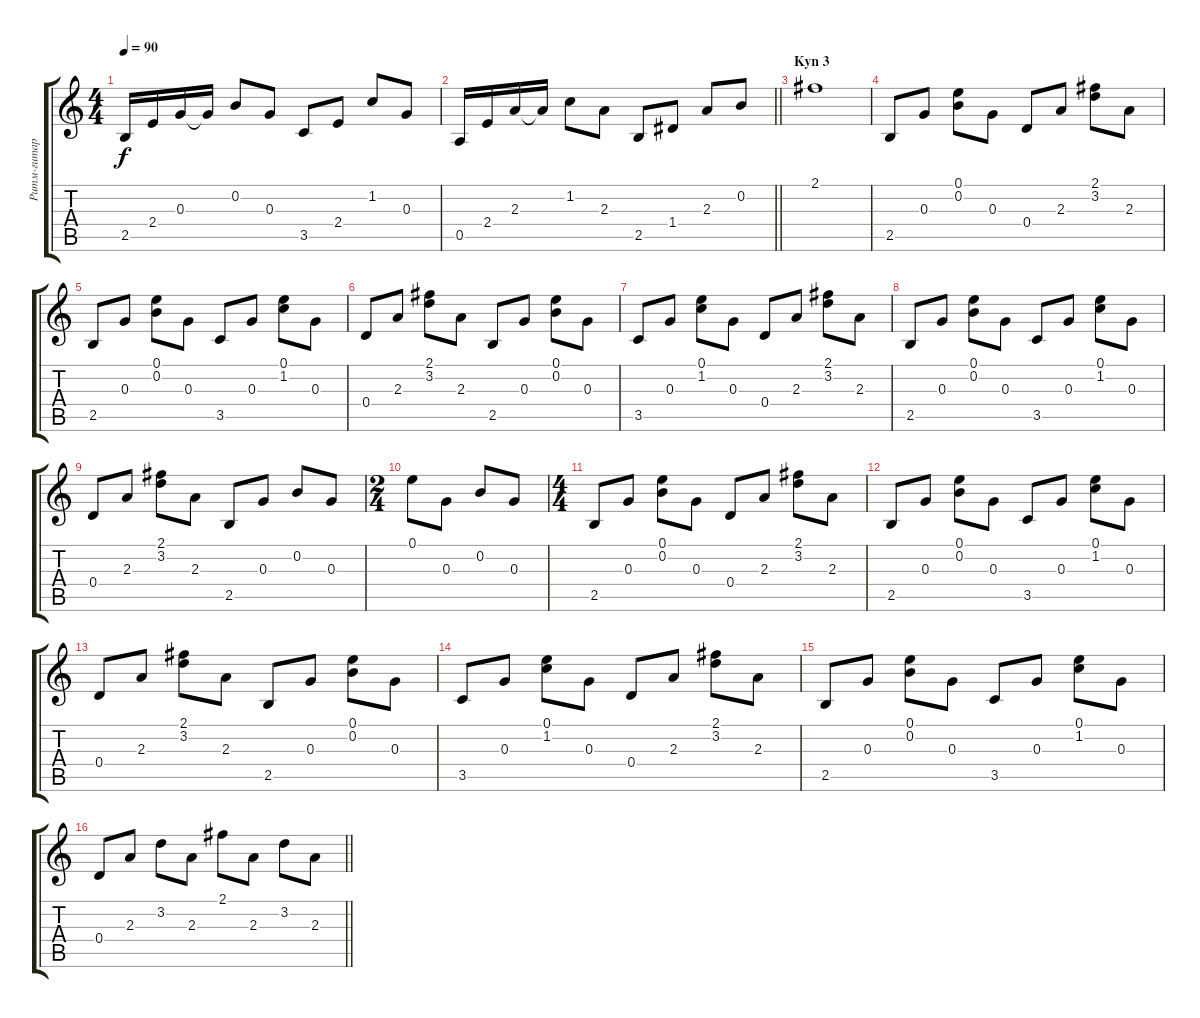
\track ("Ритм-гитара." "Ритм-гитар") {instrument acousticguitarsteel}
\staff {score tabs}
\tuning (E4 B3 G3 D3 A2 E2) {hide}
\ts (4 4)
\tempo 90
\clef g2
\ks c
2.5.16{dy f} 2.4.16 0.3.16 0.3{t}.16 0.2.8 0.3.8 3.5.8 2.4.8 1.2.8 0.3.8 |
\barLineRight lightlight
0.5.16 2.4.16 2.3.16 2.3{t}.16 1.2.8 2.3.8 2.5.8 1.4.8 2.3.8 0.2.8 |
\section ("" "Kyn 3")
2.1.1 |
2.5.8 0.3.8 (0.1 0.2).8 0.3.8 0.4.8 2.3.8 (2.1 3.2).8 2.3.8 |
2.5.8 0.3.8 (0.1 0.2).8 0.3.8 3.5.8 0.3.8 (0.1 1.2).8 0.3.8 |
0.4.8 2.3.8 (2.1 3.2).8 2.3.8 2.5.8 0.3.8 (0.1 0.2).8 0.3.8 |
3.5.8 0.3.8 (0.1 1.2).8 0.3.8 0.4.8 2.3.8 (2.1 3.2).8 2.3.8 |
2.5.8 0.3.8 (0.1 0.2).8 0.3.8 3.5.8 0.3.8 (0.1 1.2).8 0.3.8 |
0.4.8 2.3.8 (2.1 3.2).8 2.3.8 2.5.8 0.3.8 0.2.8 0.3.8 |
\ts (2 4)
0.1.8 0.3.8 0.2.8 0.3.8 |
\ts (4 4)
2.5.8 0.3.8 (0.1 0.2).8 0.3.8 0.4.8 2.3.8 (2.1 3.2).8 2.3.8 |
2.5.8 0.3.8 (0.1 0.2).8 0.3.8 3.5.8 0.3.8 (0.1 1.2).8 0.3.8 |
0.4.8 2.3.8 (2.1 3.2).8 2.3.8 2.5.8 0.3.8 (0.1 0.2).8 0.3.8 |
3.5.8 0.3.8 (0.1 1.2).8 0.3.8 0.4.8 2.3.8 (2.1 3.2).8 2.3.8 |
2.5.8 0.3.8 (0.1 0.2).8 0.3.8 3.5.8 0.3.8 (0.1 1.2).8 0.3.8 |
\barLineRight lightlight
0.4.8 2.3.8 3.2.8 2.3.8 2.1.8 2.3.8 3.2.8 2.3.8
